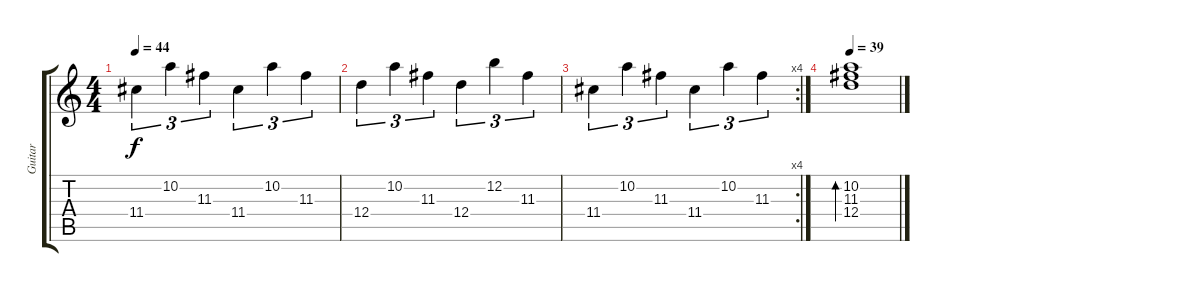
\track ("Guitar" "Guitar") {instrument electricguitarclean}
\staff {score tabs}
\tuning (E4 B3 G3 D3 A2 E2) {hide}
\ts (4 4)
\tempo 44
\clef g2
\ks c
11.4.4{tu (3 2) dy f} 10.2.4{tu (3 2)} 11.3.4{tu (3 2)} 11.4.4{tu (3 2)} 10.2.4{tu (3 2)} 11.3.4{tu (3 2)} |
12.4.4{tu (3 2)} 10.2.4{tu (3 2)} 11.3.4{tu (3 2)} 12.4.4{tu (3 2)} 12.2.4{tu (3 2)} 11.3.4{tu (3 2)} |
\rc 4
11.4.4{tu (3 2)} 10.2.4{tu (3 2)} 11.3.4{tu (3 2)} 11.4.4{tu (3 2)} 10.2.4{tu (3 2)} 11.3.4{tu (3 2)} |
\tempo 39
(10.2 11.3 12.4).1{bd 240 volume 8}
